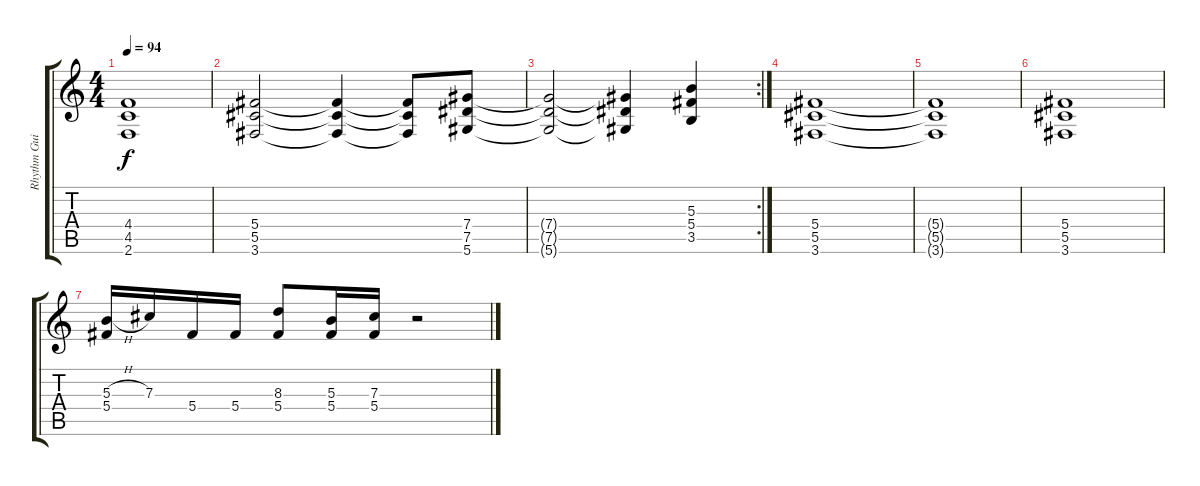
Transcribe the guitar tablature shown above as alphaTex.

\track ("Rhythm Guitar" "Rhythm Gui") {instrument distortionguitar}
\staff {score tabs}
\tuning (Eb4 Bb3 Gb3 Db3 Ab2 Eb2) {hide}
\ts (4 4)
\tempo 94
\clef g2
\ks c
(4.4{t} 4.5{t} 2.6{t}).1{dy f} |
(5.4 5.5 3.6).2 (5.4{t} 5.5{t} 3.6{t}).4 (5.4{t} 5.5{t} 3.6{t}).8 (7.4 7.5 5.6).8 |
\rc 2
(7.4{t} 7.5{t} 5.6{t}).2 (7.4{t} 7.5{t} 5.6{t}).4 (5.3 5.4 3.5).4 |
(5.4 5.5 3.6).1 |
(5.4{t} 5.5{t} 3.6{t}).1 |
(5.4 5.5 3.6).1 |
(5.3{h} 5.4).16 7.3.16 5.4.16 5.4.16 (8.3 5.4).8 (5.3 5.4).16 (7.3 5.4).16 r.2
